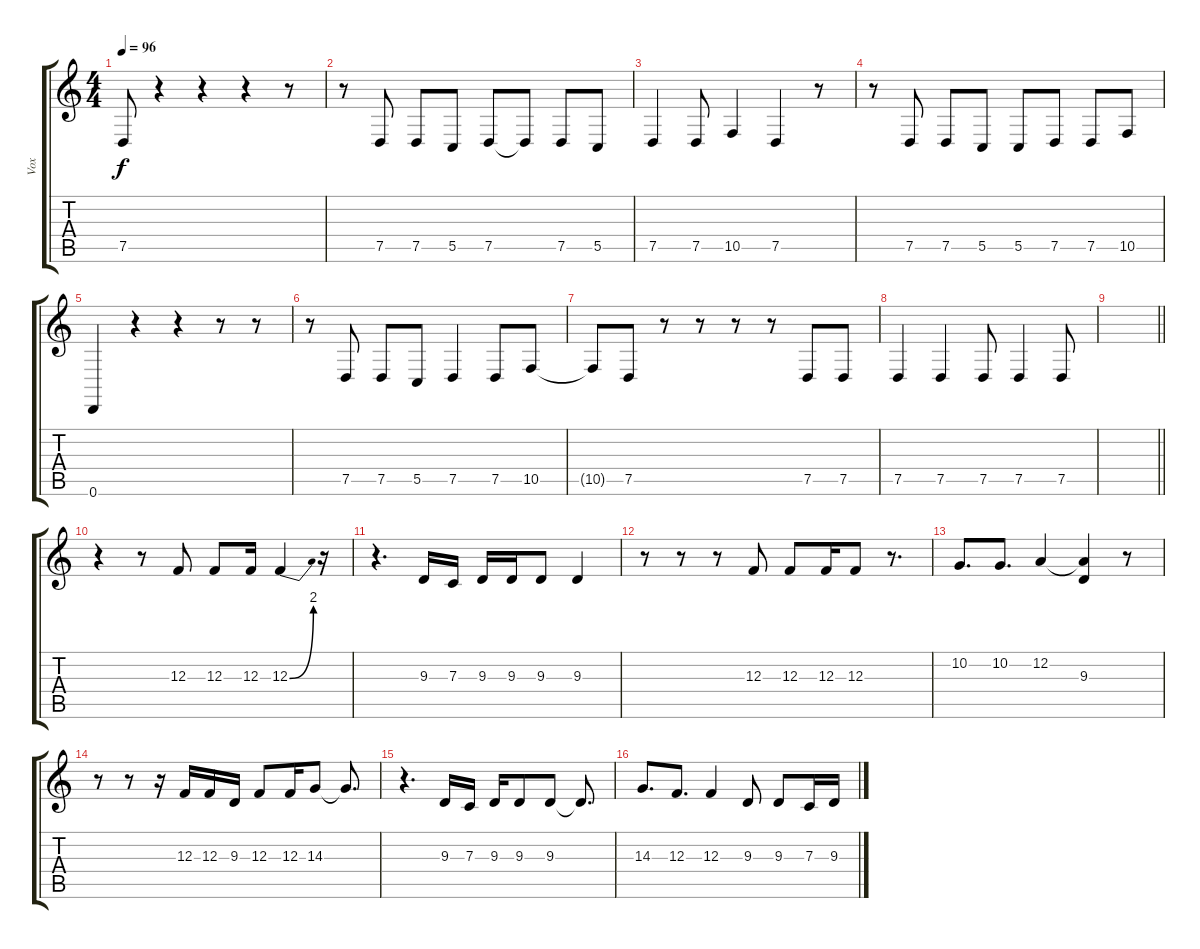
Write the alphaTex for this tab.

\track ("Vox" "Vox") {instrument lead2sawtooth}
\staff {score tabs}
\tuning (D4 A3 F3 C3 G2 D2) {hide}
\ts (4 4)
\tempo 96
\clef g2
\ks c
7.5{t}.8{dy f} r.4 r.4 r.4 r.8 |
r.8 7.5.8 7.5.8 5.5.8 7.5.8 7.5{t}.8 7.5.8 5.5.8 |
7.5.4 7.5.8 10.5.4 7.5.4 r.8 |
r.8 7.5.8 7.5.8 5.5.8 5.5.8 7.5.8 7.5.8 10.5.8 |
0.6.4 r.4 r.4 r.8 r.8 |
r.8 7.5.8 7.5.8 5.5.8 7.5.4 7.5.8 10.5.8 |
10.5{t}.8 7.5.8 r.8 r.8 r.8 r.8 7.5.8 7.5.8 |
7.5.4 7.5.4 7.5.8 7.5.4 7.5.8 |
\barLineRight lightlight
|
r.4 r.8 12.3.8 12.3.8 12.3.16 12.3{be (bend 0 0 60 8)}.4 r.16 |
r.4{d} 9.3.16 7.3.16 9.3.16 9.3.16 9.3.8 9.3.4 |
r.8 r.8 r.8 12.3.8 12.3.8 12.3.16 12.3.8 r.8{d} |
10.2.8{d} 10.2.8{d} 12.2.4 (12.2{t} 9.3).4 r.8 |
r.8 r.8 r.16 12.3.16 12.3.16 9.3.16 12.3.8 12.3.16 14.3.8 14.3{t}.8{d} |
r.4{d} 9.3.16 7.3.16 9.3.16 9.3.8 9.3.8 9.3{t}.8{d} |
14.3.8{d} 12.3.8{d} 12.3.4 9.3.8 9.3.8 7.3.16 9.3.16
